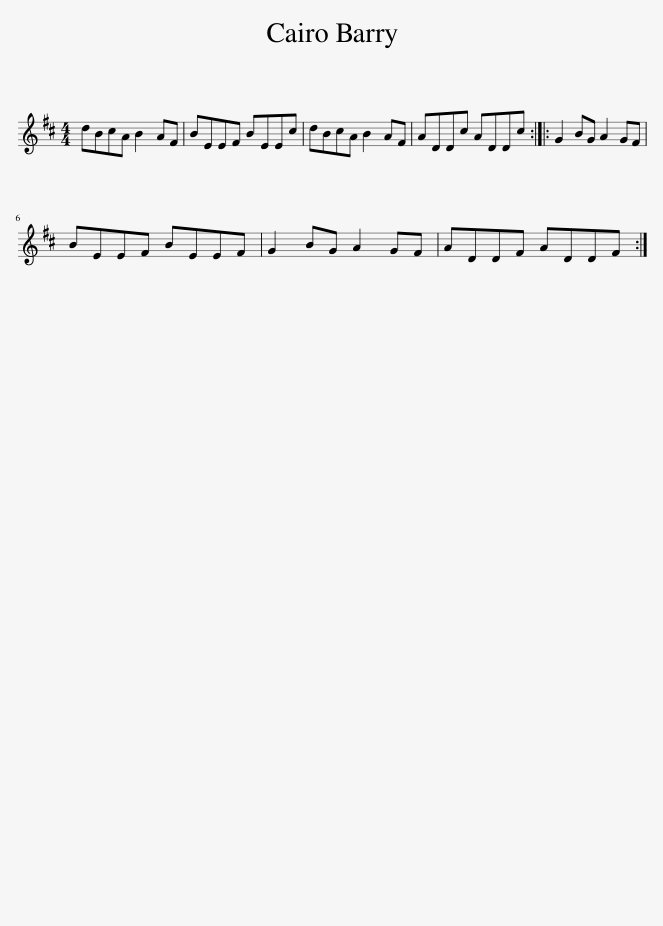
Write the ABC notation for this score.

X:1
L:1/8
M:4/4
I:linebreak $
K:D
V:1 treble
V:1
 dBcA B2 AF | BEEF BEEc | dBcA B2 AF | ADDc ADDc :: G2 BG A2 GF |$ %5
 BEEF BEEF | G2 BG A2 GF | ADDF ADDF :| %8
